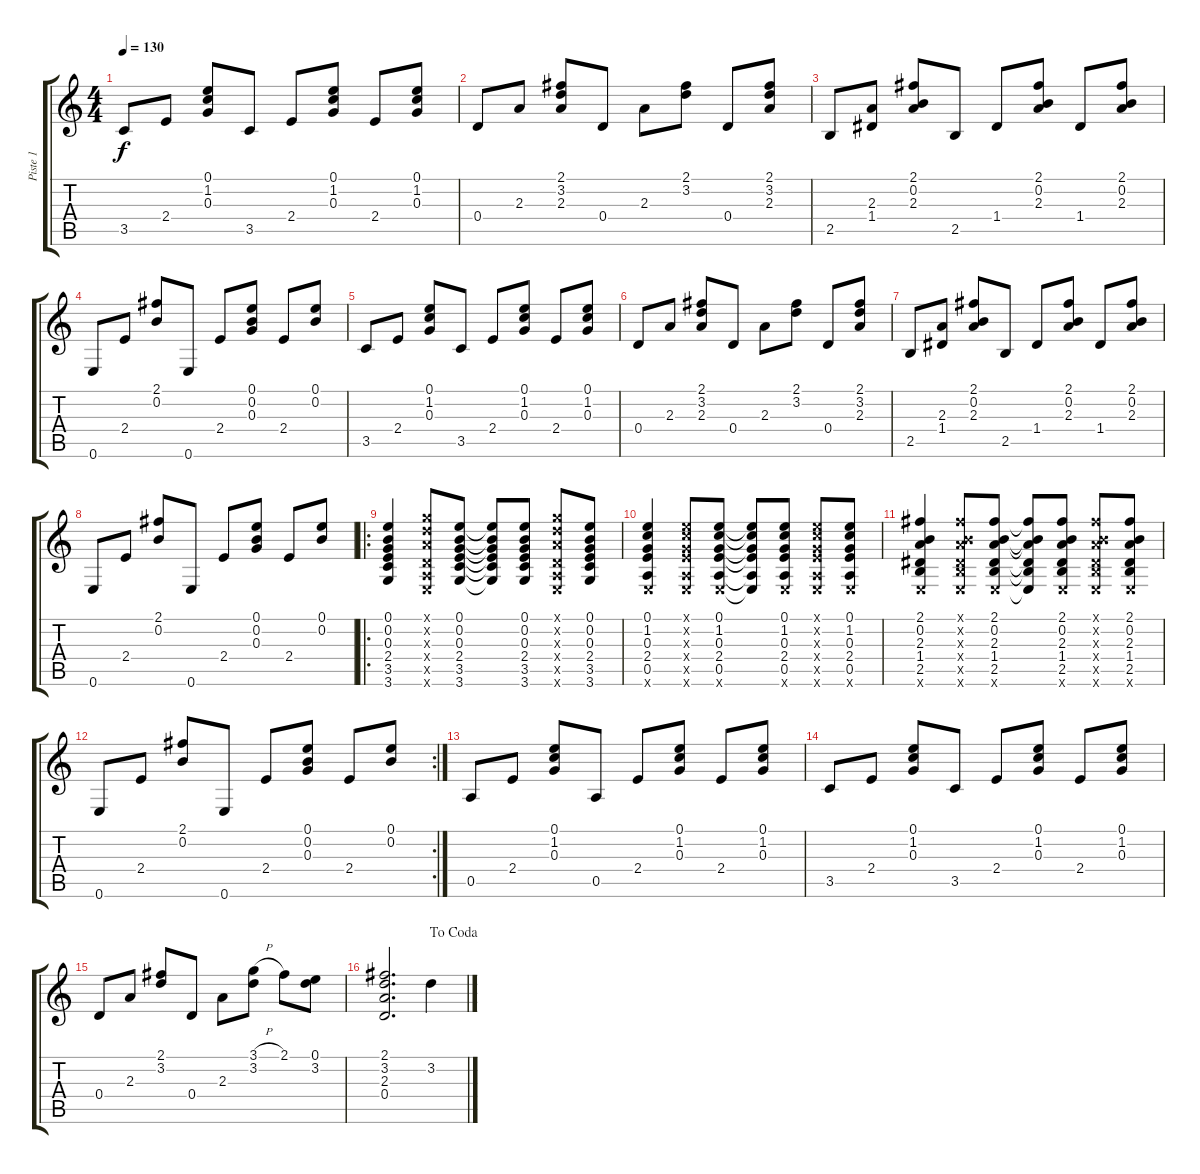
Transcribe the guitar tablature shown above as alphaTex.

\track ("Piste 1" "Piste 1") {instrument acousticguitarsteel}
\staff {score tabs}
\tuning (E4 B3 G3 D3 A2 E2) {hide}
\ts (4 4)
\tempo 130
\clef g2
\ks c
3.5.8{dy f} 2.4.8 (0.1 1.2 0.3).8 3.5.8 2.4.8 (0.1 1.2 0.3).8 2.4.8 (0.1 1.2 0.3).8 |
0.4.8 2.3.8 (2.1 3.2 2.3).8 0.4.8 2.3.8 (2.1 3.2).8 0.4.8 (2.1 3.2 2.3).8 |
2.5.8 (2.3 1.4).8 (2.1 0.2 2.3).8 2.5.8 1.4.8 (2.1 0.2 2.3).8 1.4.8 (2.1 0.2 2.3).8 |
0.6.8 2.4.8 (2.1 0.2).8 0.6.8 2.4.8 (0.1 0.2 0.3).8 2.4.8 (0.1 0.2).8 |
3.5.8 2.4.8 (0.1 1.2 0.3).8 3.5.8 2.4.8 (0.1 1.2 0.3).8 2.4.8 (0.1 1.2 0.3).8 |
0.4.8 2.3.8 (2.1 3.2 2.3).8 0.4.8 2.3.8 (2.1 3.2).8 0.4.8 (2.1 3.2 2.3).8 |
2.5.8 (2.3 1.4).8 (2.1 0.2 2.3).8 2.5.8 1.4.8 (2.1 0.2 2.3).8 1.4.8 (2.1 0.2 2.3).8 |
0.6.8 2.4.8 (2.1 0.2).8 0.6.8 2.4.8 (0.1 0.2 0.3).8 2.4.8 (0.1 0.2).8 |
\ro
(0.1 0.2 0.3 2.4 3.5 3.6).4 (3.1{x} 3.2{x} 2.3{x} 0.4{x} 0.5{x} 0.6{x}).8 (0.1 0.2 0.3 2.4 3.5 3.6).8 (0.1{t} 0.2{t} 0.3{t} 2.4{t} 3.5{t} 3.6{t}).8 (0.1 0.2 0.3 2.4 3.5 3.6).8 (3.1{x} 3.2{x} 2.3{x} 0.4{x} 0.5{x} 0.6{x}).8 (0.1 0.2 0.3 2.4 3.5 3.6).8 |
(0.1 1.2 0.3 2.4 0.5 0.6{x}).4 (0.1{x} 1.2{x} 0.3{x} 2.4{x} 0.5{x} 0.6{x}).8 (0.1 1.2 0.3 2.4 0.5 0.6{x}).8 (0.1{t} 1.2{t} 0.3{t} 2.4{t} 0.5{t} 0.6{t}).8 (0.1 1.2 0.3 2.4 0.5 0.6{x}).8 (0.1{x} 1.2{x} 0.3{x} 2.4{x} 0.5{x} 0.6{x}).8 (0.1 1.2 0.3 2.4 0.5 0.6{x}).8 |
(2.1 0.2 2.3 1.4 2.5 0.6{x}).4 (2.1{x} 0.2{x} 2.3{x} 1.4{x} 2.5{x} 0.6{x}).8 (2.1 0.2 2.3 1.4 2.5 0.6{x}).8 (2.1{t} 0.2{t} 2.3{t} 1.4{t} 2.5{t} 0.6{t}).8 (2.1 0.2 2.3 1.4 2.5 0.6{x}).8 (2.1{x} 0.2{x} 2.3{x} 1.4{x} 2.5{x} 0.6{x}).8 (2.1 0.2 2.3 1.4 2.5 0.6{x}).8 |
\rc 2
0.6.8 2.4.8 (2.1 0.2).8 0.6.8 2.4.8 (0.1 0.2 0.3).8 2.4.8 (0.1 0.2).8 |
0.5.8 2.4.8 (0.1 1.2 0.3).8 0.5.8 2.4.8 (0.1 1.2 0.3).8 2.4.8 (0.1 1.2 0.3).8 |
3.5.8 2.4.8 (0.1 1.2 0.3).8 3.5.8 2.4.8 (0.1 1.2 0.3).8 2.4.8 (0.1 1.2 0.3).8 |
0.4.8 2.3.8 (2.1 3.2).8 0.4.8 2.3.8 (3.1{h} 3.2).8 2.1.8 (0.1 3.2).8 |
\jump dacoda
(2.1 3.2 2.3 0.4).2{d} 3.2.4
